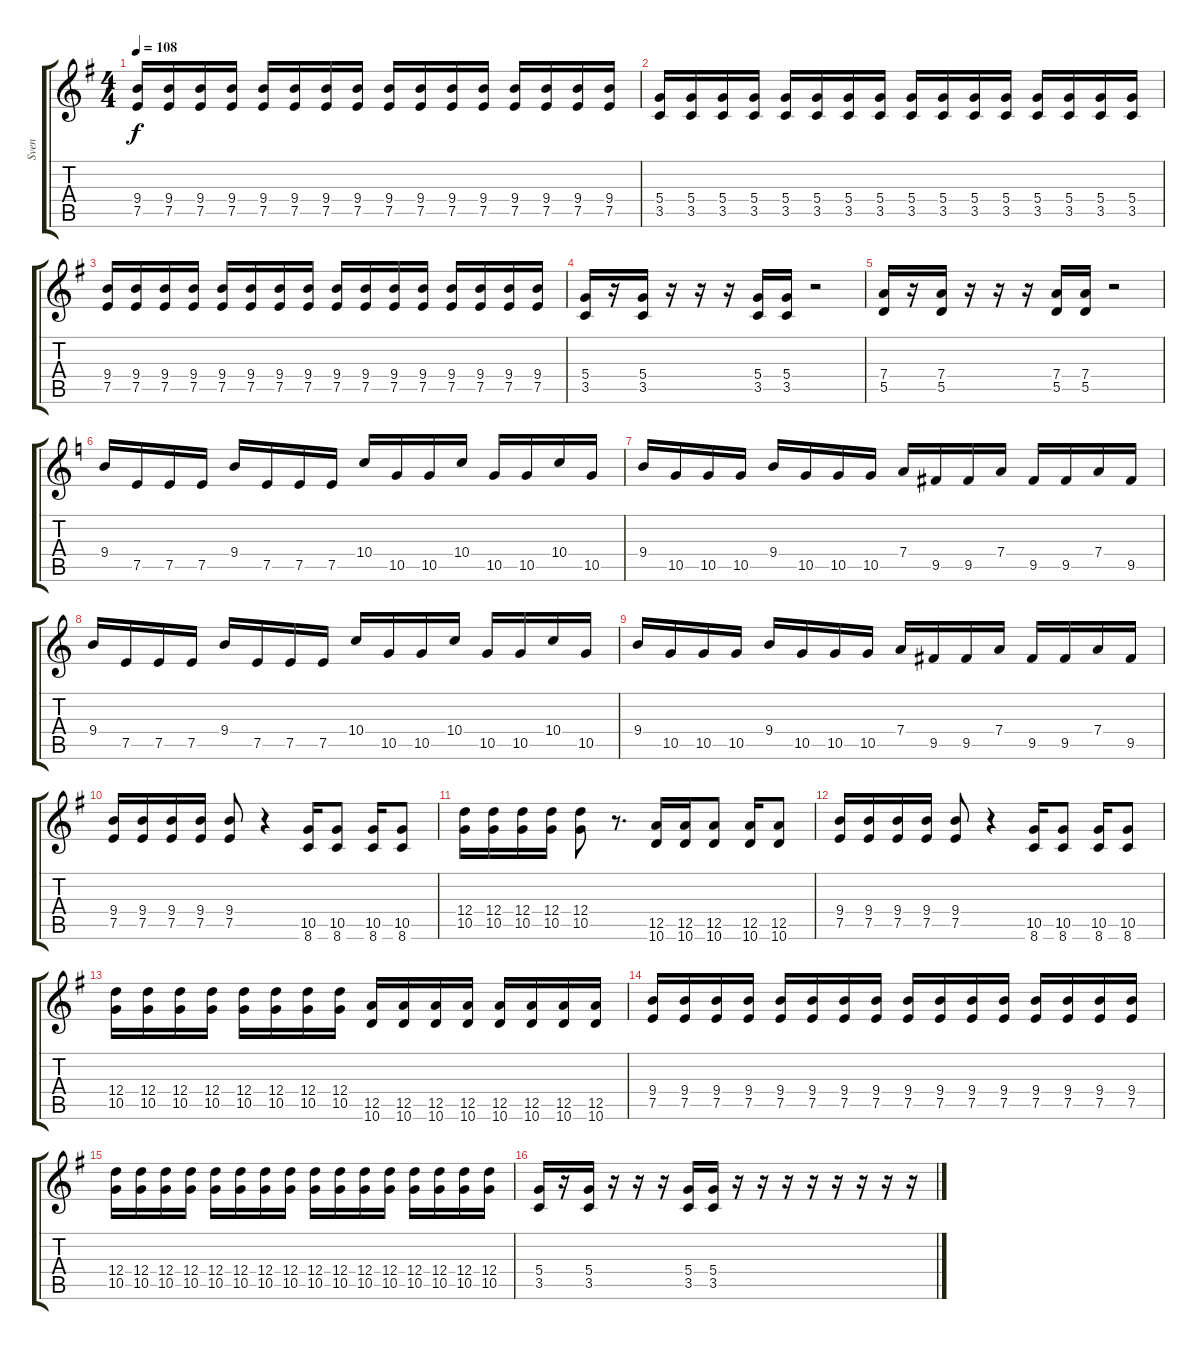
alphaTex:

\track ("Sven" "Sven") {instrument distortionguitar}
\staff {score tabs}
\tuning (E4 B3 G3 D3 A2 E2) {hide}
\ts (4 4)
\tempo 108
\clef g2
\ks g
(9.4 7.5).16{dy f volume 11} (9.4 7.5).16 (9.4 7.5).16 (9.4 7.5).16 (9.4 7.5).16 (9.4 7.5).16 (9.4 7.5).16 (9.4 7.5).16 (9.4 7.5).16 (9.4 7.5).16 (9.4 7.5).16 (9.4 7.5).16 (9.4 7.5).16 (9.4 7.5).16 (9.4 7.5).16 (9.4 7.5).16 |
(5.4 3.5).16 (5.4 3.5).16 (5.4 3.5).16 (5.4 3.5).16 (5.4 3.5).16 (5.4 3.5).16 (5.4 3.5).16 (5.4 3.5).16 (5.4 3.5).16 (5.4 3.5).16 (5.4 3.5).16 (5.4 3.5).16 (5.4 3.5).16 (5.4 3.5).16 (5.4 3.5).16 (5.4 3.5).16 |
(9.4 7.5).16 (9.4 7.5).16 (9.4 7.5).16 (9.4 7.5).16 (9.4 7.5).16 (9.4 7.5).16 (9.4 7.5).16 (9.4 7.5).16 (9.4 7.5).16 (9.4 7.5).16 (9.4 7.5).16 (9.4 7.5).16 (9.4 7.5).16 (9.4 7.5).16 (9.4 7.5).16 (9.4 7.5).16 |
(5.4 3.5).16 r.16 (5.4 3.5).16 r.16 r.16 r.16 (5.4 3.5).16 (5.4 3.5).16 r.2 |
(7.4 5.5).16 r.16 (7.4 5.5).16 r.16 r.16 r.16 (7.4 5.5).16 (7.4 5.5).16 r.2 |
\ks c
9.4.16 7.5.16 7.5.16 7.5.16 9.4.16 7.5.16 7.5.16 7.5.16 10.4.16 10.5.16 10.5.16 10.4.16 10.5.16 10.5.16 10.4.16 10.5.16 |
9.4.16 10.5.16 10.5.16 10.5.16 9.4.16 10.5.16 10.5.16 10.5.16 7.4.16 9.5.16 9.5.16 7.4.16 9.5.16 9.5.16 7.4.16 9.5.16 |
9.4.16 7.5.16 7.5.16 7.5.16 9.4.16 7.5.16 7.5.16 7.5.16 10.4.16 10.5.16 10.5.16 10.4.16 10.5.16 10.5.16 10.4.16 10.5.16 |
9.4.16 10.5.16 10.5.16 10.5.16 9.4.16 10.5.16 10.5.16 10.5.16 7.4.16 9.5.16 9.5.16 7.4.16 9.5.16 9.5.16 7.4.16 9.5.16 |
\ks g
(9.4 7.5).16 (9.4 7.5).16 (9.4 7.5).16 (9.4 7.5).16 (9.4 7.5).8 r.4 (10.5 8.6).16 (10.5 8.6).8 (10.5 8.6).16 (10.5 8.6).8 |
(12.4 10.5).16 (12.4 10.5).16 (12.4 10.5).16 (12.4 10.5).16 (12.4 10.5).8 r.8{d} (12.5 10.6).16 (12.5 10.6).16 (12.5 10.6).8 (12.5 10.6).16 (12.5 10.6).8 |
(9.4 7.5).16 (9.4 7.5).16 (9.4 7.5).16 (9.4 7.5).16 (9.4 7.5).8 r.4 (10.5 8.6).16 (10.5 8.6).8 (10.5 8.6).16 (10.5 8.6).8 |
(12.4 10.5).16 (12.4 10.5).16 (12.4 10.5).16 (12.4 10.5).16 (12.4 10.5).16 (12.4 10.5).16 (12.4 10.5).16 (12.4 10.5).16 (12.5 10.6).16 (12.5 10.6).16 (12.5 10.6).16 (12.5 10.6).16 (12.5 10.6).16 (12.5 10.6).16 (12.5 10.6).16 (12.5 10.6).16 |
(9.4 7.5).16 (9.4 7.5).16 (9.4 7.5).16 (9.4 7.5).16 (9.4 7.5).16 (9.4 7.5).16 (9.4 7.5).16 (9.4 7.5).16 (9.4 7.5).16 (9.4 7.5).16 (9.4 7.5).16 (9.4 7.5).16 (9.4 7.5).16 (9.4 7.5).16 (9.4 7.5).16 (9.4 7.5).16 |
(12.4 10.5).16 (12.4 10.5).16 (12.4 10.5).16 (12.4 10.5).16 (12.4 10.5).16 (12.4 10.5).16 (12.4 10.5).16 (12.4 10.5).16 (12.4 10.5).16 (12.4 10.5).16 (12.4 10.5).16 (12.4 10.5).16 (12.4 10.5).16 (12.4 10.5).16 (12.4 10.5).16 (12.4 10.5).16 |
(5.4 3.5).16 r.16 (5.4 3.5).16 r.16 r.16 r.16 (5.4 3.5).16 (5.4 3.5).16 r.16 r.16 r.16 r.16 r.16 r.16 r.16 r.16
